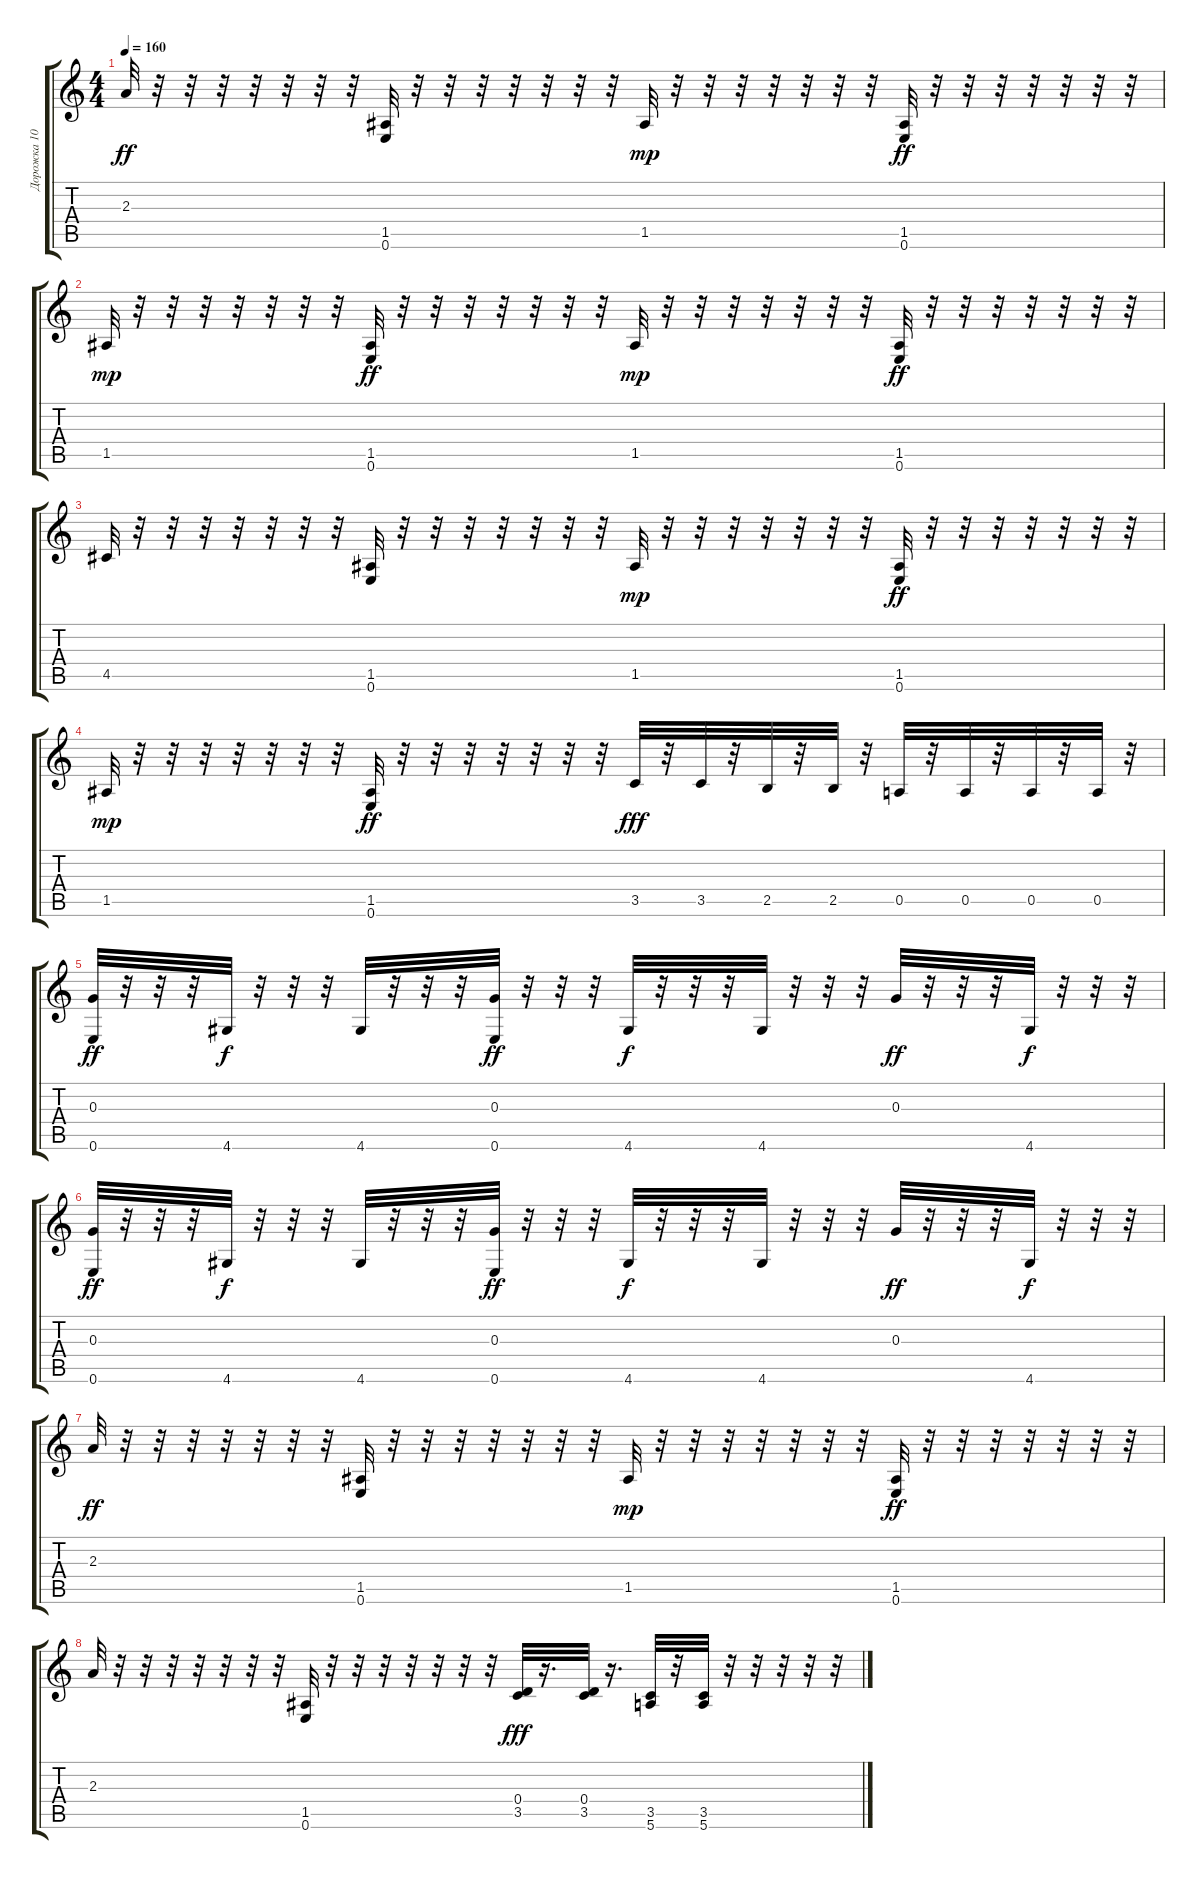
\track ("Дорожка 10" "Дорожка 10") {instrument acousticguitarnylon}
\staff {score tabs}
\tuning (E4 B3 G3 D3 A2 E2) {hide}
\ts (4 4)
\tempo 160
\clef g2
\ks c
2.3.32{dy ff} r.32 r.32 r.32 r.32 r.32 r.32 r.32 (1.5 0.6).32 r.32 r.32 r.32 r.32 r.32 r.32 r.32 1.5.32{dy mp} r.32 r.32 r.32 r.32 r.32 r.32 r.32 (1.5 0.6).32{dy ff} r.32 r.32 r.32 r.32 r.32 r.32 r.32 |
1.5.32{dy mp} r.32 r.32 r.32 r.32 r.32 r.32 r.32 (1.5 0.6).32{dy ff} r.32 r.32 r.32 r.32 r.32 r.32 r.32 1.5.32{dy mp} r.32 r.32 r.32 r.32 r.32 r.32 r.32 (1.5 0.6).32{dy ff} r.32 r.32 r.32 r.32 r.32 r.32 r.32 |
4.5.32 r.32 r.32 r.32 r.32 r.32 r.32 r.32 (1.5 0.6).32 r.32 r.32 r.32 r.32 r.32 r.32 r.32 1.5.32{dy mp} r.32 r.32 r.32 r.32 r.32 r.32 r.32 (1.5 0.6).32{dy ff} r.32 r.32 r.32 r.32 r.32 r.32 r.32 |
1.5.32{dy mp} r.32 r.32 r.32 r.32 r.32 r.32 r.32 (1.5 0.6).32{dy ff} r.32 r.32 r.32 r.32 r.32 r.32 r.32 3.5.32{dy fff} r.32 3.5.32 r.32 2.5.32 r.32 2.5.32 r.32 0.5.32 r.32 0.5.32 r.32 0.5.32 r.32 0.5.32 r.32 |
(0.3 0.6).32{dy ff} r.32 r.32 r.32 4.6.32{dy f} r.32 r.32 r.32 4.6.32 r.32 r.32 r.32 (0.3 0.6).32{dy ff} r.32 r.32 r.32 4.6.32{dy f} r.32 r.32 r.32 4.6.32 r.32 r.32 r.32 0.3.32{dy ff} r.32 r.32 r.32 4.6.32{dy f} r.32 r.32 r.32 |
(0.3 0.6).32{dy ff} r.32 r.32 r.32 4.6.32{dy f} r.32 r.32 r.32 4.6.32 r.32 r.32 r.32 (0.3 0.6).32{dy ff} r.32 r.32 r.32 4.6.32{dy f} r.32 r.32 r.32 4.6.32 r.32 r.32 r.32 0.3.32{dy ff} r.32 r.32 r.32 4.6.32{dy f} r.32 r.32 r.32 |
2.3.32{dy ff} r.32 r.32 r.32 r.32 r.32 r.32 r.32 (1.5 0.6).32 r.32 r.32 r.32 r.32 r.32 r.32 r.32 1.5.32{dy mp} r.32 r.32 r.32 r.32 r.32 r.32 r.32 (1.5 0.6).32{dy ff} r.32 r.32 r.32 r.32 r.32 r.32 r.32 |
2.3.32 r.32 r.32 r.32 r.32 r.32 r.32 r.32 (1.5 0.6).32 r.32 r.32 r.32 r.32 r.32 r.32 r.32 (0.4 3.5).32{dy fff} r.16{d} (0.4 3.5).32 r.16{d} (3.5 5.6).32 r.32 (3.5 5.6).32 r.32 r.32 r.32 r.32 r.32
